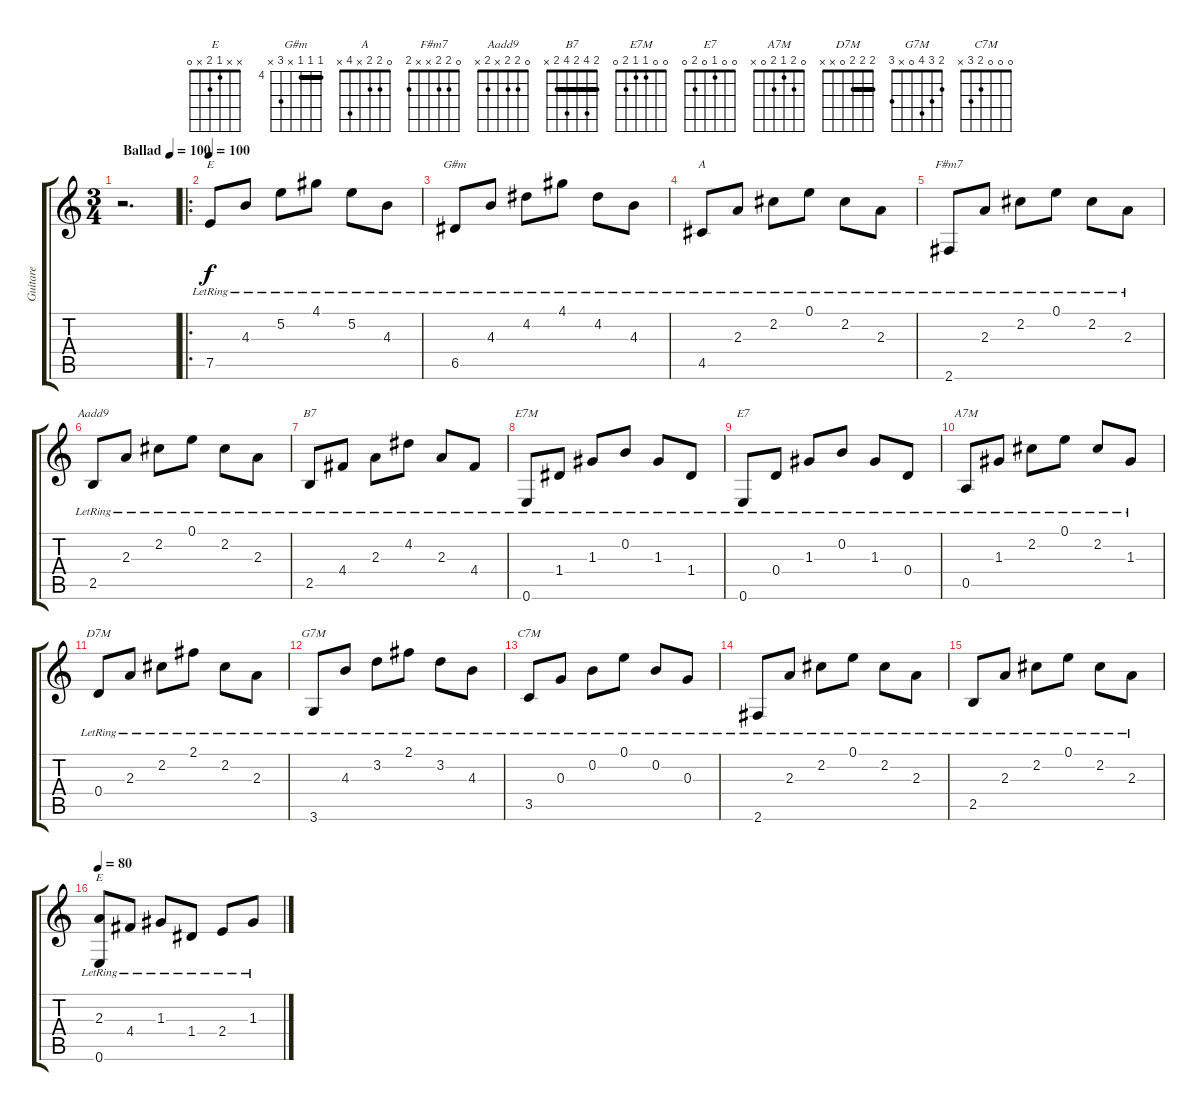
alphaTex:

\track ("Guitare" "Guitare") {instrument acousticguitarnylon}
\staff {score tabs}
\tuning (E4 B3 G3 D3 A2 E2) {hide}
\chord ("E" 4 5 4 x 7 x) {firstfret 4 barre 4}
\chord ("G#m" 4 4 4 x 6 x) {firstfret 4 barre 4}
\chord ("A" 0 2 2 x 4 x)
\chord ("F#m7" 0 2 2 x x 2)
\chord ("Aadd9" 0 2 2 x 2 x)
\chord ("B7" 2 4 2 4 2 x) {barre 2}
\chord ("E7M" 0 0 1 1 2 0)
\chord ("E7" 0 0 1 0 2 0)
\chord ("A7M" 0 2 1 2 0 x)
\chord ("D7M" 2 2 2 0 x x) {barre 2}
\chord ("G7M" 2 3 4 0 x 3)
\chord ("C7M" 0 0 0 2 3 x)
\chord ("E" x x 1 2 x 0)
\ts (3 4)
\tempo (100 "Ballad")
\clef g2
\ks c
r.2{d dy f instrument acousticguitarnylon} |
\ro
\tempo 100
7.5{lr}.8{ch "E"} 4.3{lr}.8 5.2{lr}.8 4.1{lr}.8 5.2{lr}.8 4.3{lr}.8 |
6.5{lr}.8{ch "G#m"} 4.3{lr}.8 4.2{lr}.8 4.1{lr}.8 4.2{lr}.8 4.3{lr}.8 |
4.5{lr}.8{ch "A"} 2.3{lr}.8 2.2{lr}.8 0.1{lr}.8 2.2{lr}.8 2.3{lr}.8 |
2.6{lr}.8{ch "F#m7"} 2.3{lr}.8 2.2{lr}.8 0.1{lr}.8 2.2{lr}.8 2.3{lr}.8 |
2.5{lr}.8{ch "Aadd9"} 2.3{lr}.8 2.2{lr}.8 0.1{lr}.8 2.2{lr}.8 2.3{lr}.8 |
2.5{lr}.8{ch "B7"} 4.4{lr}.8 2.3{lr}.8 4.2{lr}.8 2.3{lr}.8 4.4{lr}.8 |
0.6{lr}.8{ch "E7M"} 1.4{lr}.8 1.3{lr}.8 0.2{lr}.8 1.3{lr}.8 1.4{lr}.8 |
0.6{lr}.8{ch "E7"} 0.4{lr}.8 1.3{lr}.8 0.2{lr}.8 1.3{lr}.8 0.4{lr}.8 |
0.5{lr}.8{ch "A7M"} 1.3{lr}.8 2.2{lr}.8 0.1{lr}.8 2.2{lr}.8 1.3{lr}.8 |
0.4{lr}.8{ch "D7M"} 2.3{lr}.8 2.2{lr}.8 2.1{lr}.8 2.2{lr}.8 2.3{lr}.8 |
3.6{lr}.8{ch "G7M"} 4.3{lr}.8 3.2{lr}.8 2.1{lr}.8 3.2{lr}.8 4.3{lr}.8 |
3.5{lr}.8{ch "C7M"} 0.3{lr}.8 0.2{lr}.8 0.1{lr}.8 0.2{lr}.8 0.3{lr}.8 |
2.6{lr}.8 2.3{lr}.8 2.2{lr}.8 0.1{lr}.8 2.2{lr}.8 2.3{lr}.8 |
2.5{lr}.8 2.3{lr}.8 2.2{lr}.8 0.1{lr}.8 2.2{lr}.8 2.3{lr}.8 |
\tempo 80
(2.3{lr} 0.6{lr}).8{ch "E"} 4.4{lr}.8 1.3{lr}.8 1.4{lr}.8 2.4{lr}.8 1.3{lr}.8
